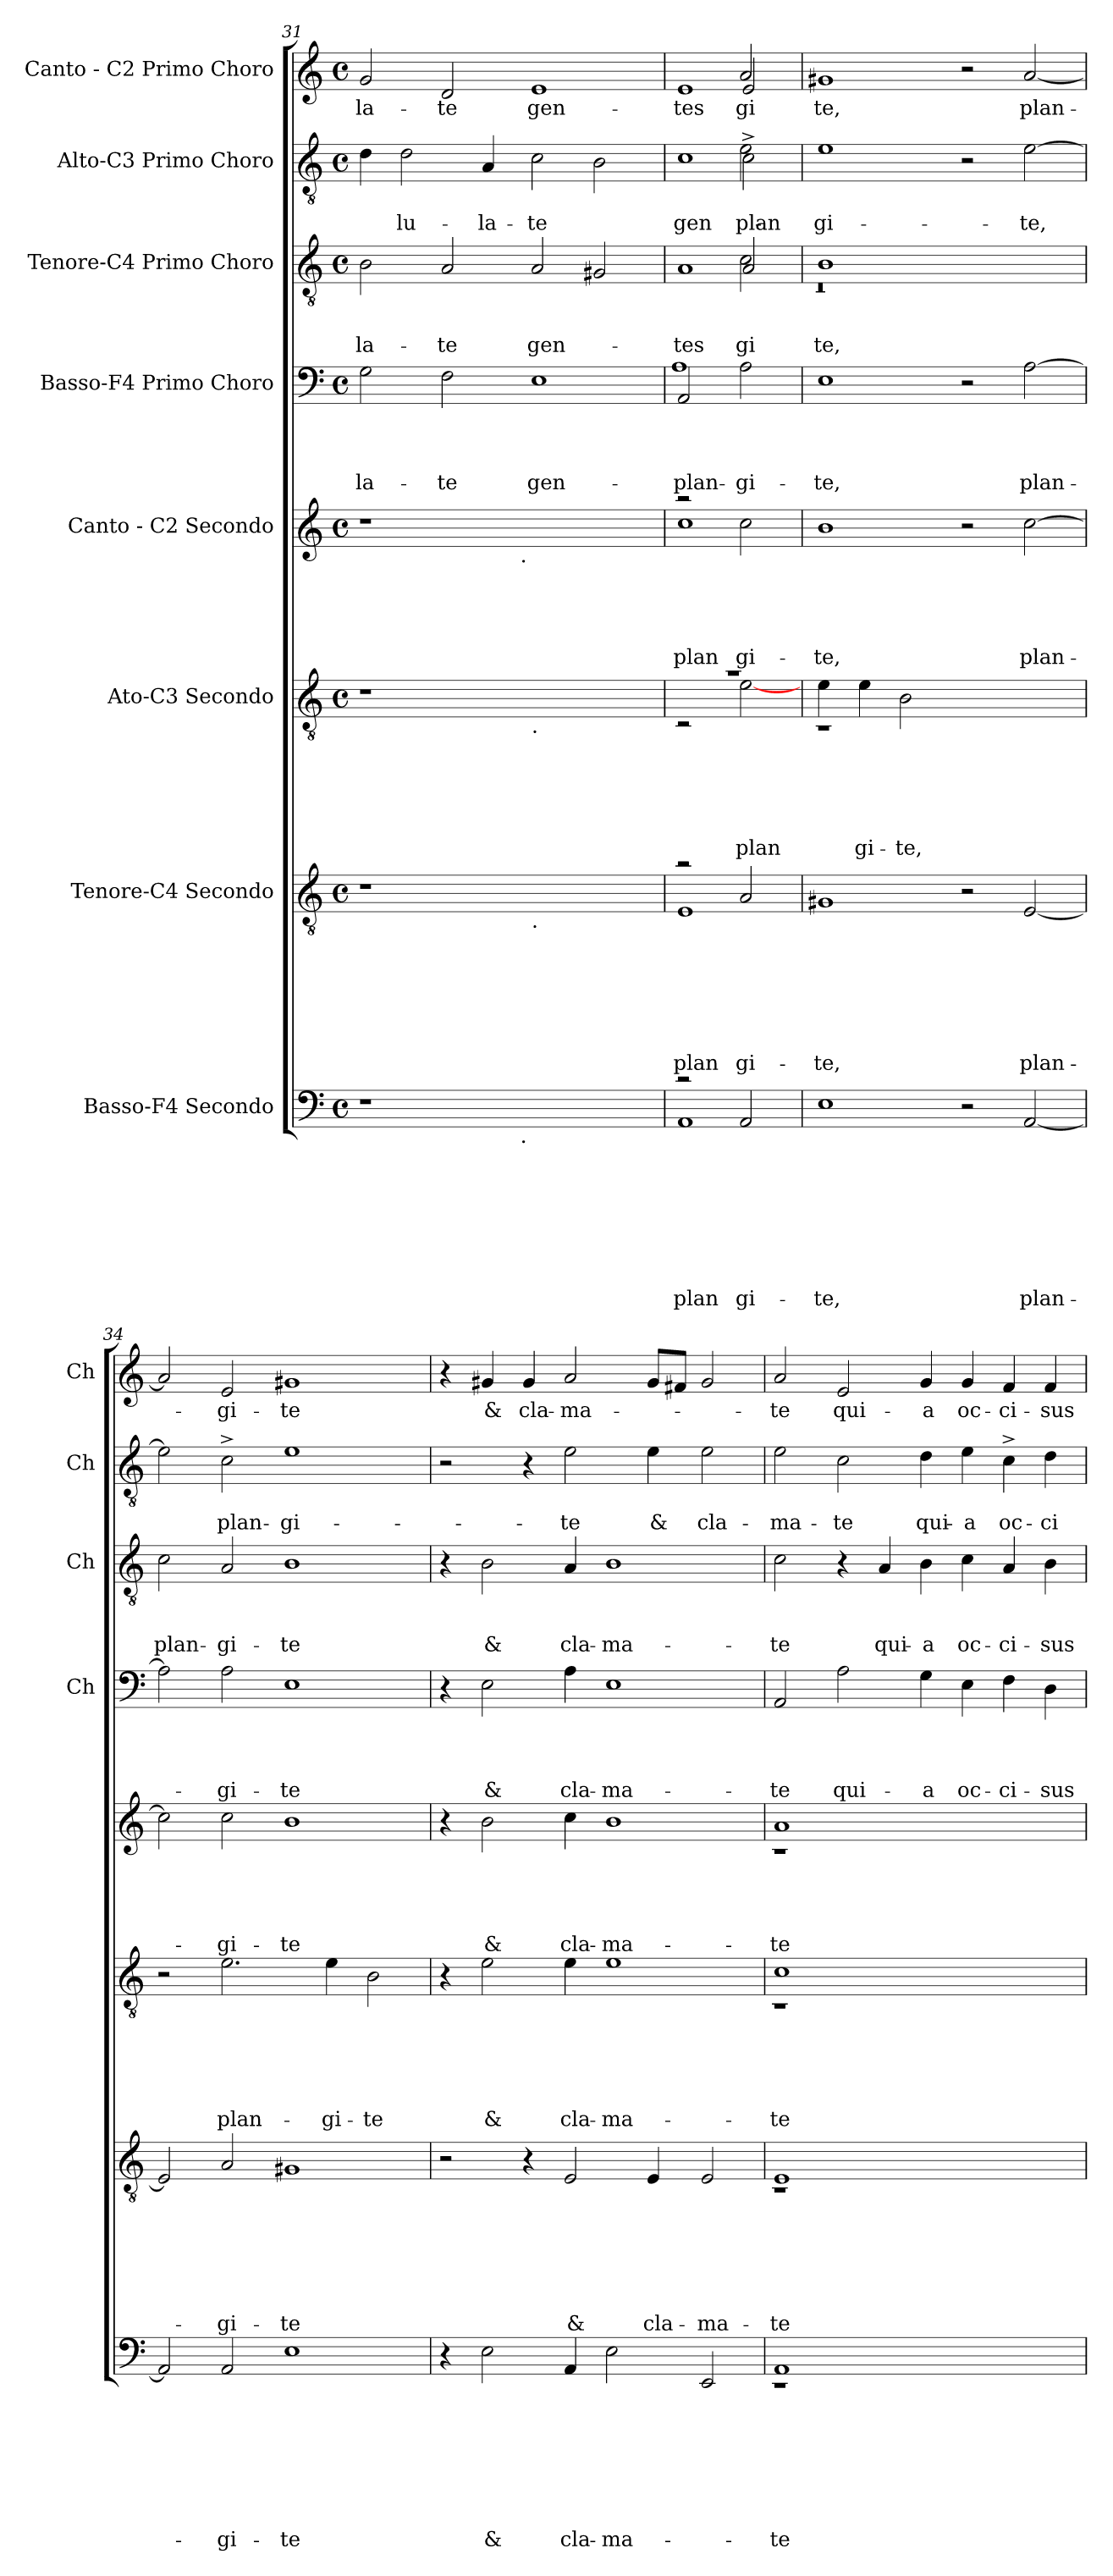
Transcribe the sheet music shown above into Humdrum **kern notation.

**kern	**text	**text	**text	**text	**text	**text	**text	**text	**kern	**text	**text	**text	**text	**text	**text	**text	**kern	**text	**text	**text	**text	**text	**text	**kern	**text	**text	**text	**text	**text	**kern	**text	**text	**text	**text	**kern	**text	**text	**text	**kern	**text	**text	**kern	**text
*part8	*part8	*part8	*part8	*part8	*part8	*part8	*part8	*part8	*part7	*part7	*part7	*part7	*part7	*part7	*part7	*part7	*part6	*part6	*part6	*part6	*part6	*part6	*part6	*part5	*part5	*part5	*part5	*part5	*part5	*part4	*part4	*part4	*part4	*part4	*part3	*part3	*part3	*part3	*part2	*part2	*part2	*part1	*part1
*staff8	*staff8	*staff8	*staff8	*staff8	*staff8	*staff8	*staff8	*staff8	*staff7	*staff7	*staff7	*staff7	*staff7	*staff7	*staff7	*staff7	*staff6	*staff6	*staff6	*staff6	*staff6	*staff6	*staff6	*staff5	*staff5	*staff5	*staff5	*staff5	*staff5	*staff4	*staff4	*staff4	*staff4	*staff4	*staff3	*staff3	*staff3	*staff3	*staff2	*staff2	*staff2	*staff1	*staff1
*I"Basso-F4 Secondo	*	*	*	*	*	*	*	*	*I"Tenore-C4 Secondo	*	*	*	*	*	*	*	*I"Ato-C3 Secondo	*	*	*	*	*	*	*I"Canto - C2 Secondo	*	*	*	*	*	*I"Basso-F4 Primo Choro	*	*	*	*	*I"Tenore-C4 Primo Choro	*	*	*	*I"Alto-C3 Primo Choro	*	*	*I"Canto - C2 Primo Choro	*
*	*	*	*	*	*	*	*	*	*	*	*	*	*	*	*	*	*	*	*	*	*	*	*	*	*	*	*	*	*	*I'Ch	*	*	*	*	*I'Ch	*	*	*	*I'Ch	*	*	*I'Ch	*
*clefF4	*	*	*	*	*	*	*	*	*clefGv2	*	*	*	*	*	*	*	*clefGv2	*	*	*	*	*	*	*clefG2	*	*	*	*	*	*clefF4	*	*	*	*	*clefGv2	*	*	*	*clefGv2	*	*	*clefG2	*
*k[]	*	*	*	*	*	*	*	*	*k[]	*	*	*	*	*	*	*	*k[]	*	*	*	*	*	*	*k[]	*	*	*	*	*	*k[]	*	*	*	*	*k[]	*	*	*	*k[]	*	*	*k[]	*
*C:	*	*	*	*	*	*	*	*	*C:	*	*	*	*	*	*	*	*C:	*	*	*	*	*	*	*C:	*	*	*	*	*	*C:	*	*	*	*	*C:	*	*	*	*C:	*	*	*C:	*
*M4/4	*	*	*	*	*	*	*	*	*M4/4	*	*	*	*	*	*	*	*M4/4	*	*	*	*	*	*	*M4/4	*	*	*	*	*	*M4/4	*	*	*	*	*M4/4	*	*	*	*M4/4	*	*	*M4/4	*
*met(c)	*	*	*	*	*	*	*	*	*met(c)	*	*	*	*	*	*	*	*met(c)	*	*	*	*	*	*	*met(c)	*	*	*	*	*	*met(c)	*	*	*	*	*met(c)	*	*	*	*met(c)	*	*	*met(c)	*
=31	=31	=31	=31	=31	=31	=31	=31	=31	=31	=31	=31	=31	=31	=31	=31	=31	=31	=31	=31	=31	=31	=31	=31	=31	=31	=31	=31	=31	=31	=31	=31	=31	=31	=31	=31	=31	=31	=31	=31	=31	=31	=31	=31
!	!	!	!	!	!	!	!	!	!	!	!	!	!	!	!	!	!	!	!	!	!	!	!	!	!	!	!	!	!	!	!	!	!	!LO:LY:b	!	!	!	!LO:LY:b	!	!	!	!	!LO:LY:b
*^	*	*	*	*	*	*	*	*	*	*	*	*	*	*	*	*	*	*	*	*	*	*	*	*^	*	*	*	*	*	*	*	*	*	*	*	*	*	*	*	*	*	*	*
1r	2ryy	.	.	.	.	.	.	.	.	1r	.	.	.	.	.	.	.	1r	.	.	.	.	.	.	1r	2ryy	.	.	.	.	.	2G\	.	.	.	-la-	2B\	.	.	-la-	4d\	.	.	2g/	-la-
!	!	!	!	!	!	!	!	!	!	!	!	!	!	!	!	!	!	!	!	!	!	!	!	!	!	!	!	!	!	!	!	!	!	!	!	!	!	!	!	!	!	!	!LO:LY:b	!	!
.	.	.	.	.	.	.	.	.	.	.	.	.	.	.	.	.	.	.	.	.	.	.	.	.	.	.	.	.	.	.	.	.	.	.	.	.	.	.	.	.	2d\	.	-lu-	.	.
!	!	!	!	!	!	!	!	!	!	!	!	!	!	!	!	!	!	!	!	!	!	!	!	!	!	!	!	!	!	!	!	!	!	!	!	!LO:LY:b	!	!	!	!LO:LY:b	!	!	!	!	!LO:LY:b
.	4...ryy	.	.	.	.	.	.	.	.	.	.	.	.	.	.	.	.	.	.	.	.	.	.	.	.	4...ryy	.	.	.	.	.	2F\	.	.	.	-te	2A/	.	.	-te	.	.	.	2d/	-te
!	!	!	!	!	!	!	!	!	!	!	!	!	!	!	!	!	!	!	!	!	!	!	!	!	!	!	!	!	!	!	!	!	!	!	!	!	!	!	!	!	!	!	!LO:LY:b	!	!
.	.	.	.	.	.	.	.	.	.	.	.	.	.	.	.	.	.	.	.	.	.	.	.	.	.	.	.	.	.	.	.	.	.	.	.	.	.	.	.	.	4A/	.	-la-	.	.
!	!	!	!	!	!	!	!	!	!	!	!	!	!	!	!	!	!	!	!	!	!	!	!	!	!	!LO:TX:b:t=.	!	!	!	!	!	!	!	!	!	!	!	!	!	!	!	!	!	!	!
!	!LO:TX:b:t=.	!	!	!	!	!	!	!	!	!	!	!	!	!	!	!	!	!	!	!	!	!	!	!	!	!	!	!	!	!	!	!	!	!	!	!	!	!	!	!	!	!	!	!	!
.	1ryy	.	.	.	.	.	.	.	.	.	.	.	.	.	.	.	.	.	.	.	.	.	.	.	.	1ryy	.	.	.	.	.	.	.	.	.	.	.	.	.	.	.	.	.	.	.
!	!	!	!	!	!	!	!	!	!	!	!	!	!	!	!	!	!	!LO:TX:b:t=.	!	!	!	!	!	!	!	!	!	!	!	!	!	!	!	!	!	!	!	!	!	!	!	!	!	!	!
!	!	!	!	!	!	!	!	!	!	!LO:TX:b:t=.	!	!	!	!	!	!	!	!	!	!	!	!	!	!	!	!	!	!	!	!	!	!	!	!	!	!	!	!	!	!	!	!	!	!	!
!	!	!	!	!	!	!	!	!	!	!	!	!	!	!	!	!	!	!	!	!	!	!	!	!	!	!	!	!	!	!	!	!	!	!	!	!LO:LY:b	!	!	!	!LO:LY:b	!	!	!LO:LY:b	!	!LO:LY:b
1ryy	.	.	.	.	.	.	.	.	.	1ryy	.	.	.	.	.	.	.	1ryy	.	.	.	.	.	.	1ryy	.	.	.	.	.	.	1E	.	.	.	gen-	2A/	.	.	gen-	2c\	.	-te	1e	gen-
.	.	.	.	.	.	.	.	.	.	.	.	.	.	.	.	.	.	.	.	.	.	.	.	.	.	.	.	.	.	.	.	.	.	.	.	.	2G#X/	.	.	.	2B\	.	.	.	.
.	32ryy	.	.	.	.	.	.	.	.	.	.	.	.	.	.	.	.	.	.	.	.	.	.	.	.	32ryy	.	.	.	.	.	.	.	.	.	.	.	.	.	.	.	.	.	.	.
!!LO:PB:g=z
=32	=32	=32	=32	=32	=32	=32	=32	=32	=32	=32	=32	=32	=32	=32	=32	=32	=32	=32	=32	=32	=32	=32	=32	=32	=32	=32	=32	=32	=32	=32	=32	=32	=32	=32	=32	=32	=32	=32	=32	=32	=32	=32	=32	=32	=32
!	!	!	!	!	!	!	!	!	!LO:LY:b	!	!	!	!	!	!	!	!LO:LY:b	!	!	!	!	!	!	!	!	!	!	!	!	!	!LO:LY:b	!	!	!	!	!LO:LY:b	!	!	!	!	!	!	!	!	!
*	*	*	*	*	*	*	*	*	*	*^	*	*	*	*	*	*	*	*^	*	*	*	*	*	*	*	*	*	*	*	*	*	*^	*	*	*	*	*	*	*	*	*	*	*	*	*
!	!	!	!	!	!	!	!	!	!	!	!	!	!	!	!	!	!	!	!	!	!	!	!	!	!	!	!	!	!	!	!	!	!	!	!	!	!	!	!LO:LY:b	!	!	!	!LO:LY:b	!	!	!LO:LY:b	!	!LO:LY:b
*	*	*	*	*	*	*	*	*	*	*	*	*	*	*	*	*	*	*	*	*	*	*	*	*	*	*	*	*	*	*	*	*	*	*	*	*	*	*	*	*^	*	*	*	*^	*	*	*^	*
*	*	*	*	*	*	*	*	*	*	*	*	*	*	*	*	*	*	*	*	*	*	*	*	*	*	*	*	*	*	*	*	*	*	*	*	*	*	*	*	*	*^	*	*	*	*	*^	*	*	*	*^	*
2rc	1AA	.	.	.	.	.	.	.	-plan-	2ra	1E	.	.	.	.	.	.	-plan-	1ra	2rC	.	.	.	.	.	.	2raa	1cc	.	.	.	.	-plan-	2AA/	1A	.	.	.	-plan-	1A	2ryy	2ryy	.	.	-tes	1c	2ryy	2ryy	.	gen-	1e	2ryy	2ryy	-tes
!	!	!	!	!	!	!	!	!	!LO:LY:b	!	!	!	!	!	!	!	!	!LO:LY:b	!	!	!	!	!	!	!	!LO:LY:b	!	!	!	!	!	!	!LO:LY:b	!	!	!	!	!	!LO:LY:b	!	!	!	!	!	!LO:LY:b	!	!	!	!	!	!	!	!	!
!	!	!	!	!	!	!	!	!	!	!	!	!	!	!	!	!	!	!	!	!	!	!	!	!	!	!	!	!	!	!	!	!	!	!	!	!	!	!	!	!	!	!	!	!	!LO:LY:b	!	!	!	!	!LO:LY:b	!	!	!	!
!	!	!	!	!	!	!	!	!	!	!	!	!	!	!	!	!	!	!	!	!	!	!	!	!	!	!	!	!	!	!	!	!	!	!	!	!	!	!	!	!	!	!	!	!	!	!	!	!	!	!LO:LY:b	!	!	!	!LO:LY:b
!	!	!	!	!	!	!	!	!	!	!	!	!	!	!	!	!	!	!	!	!	!	!	!	!	!	!	!	!	!	!	!	!	!	!	!	!	!	!	!	!	!	!	!	!	!	!	!	!	!	!	!	!	!	!LO:LY:b
2AA/	.	.	.	.	.	.	.	.	gi-	2A/	.	.	.	.	.	.	.	gi-	.	[>2e\	.	.	.	.	.	plan-	2cc\	.	.	.	.	.	gi-	2A\	.	.	.	.	gi-	.	2c\	2A/	.	.	-gi-	.	2e\	2c^>\	.	plan-	.	2a/	2e/	-gi-
*v	*v	*	*	*	*	*	*	*	*	*	*	*	*	*	*	*	*	*	*	*	*	*	*	*	*	*	*v	*v	*	*	*	*	*	*v	*v	*	*	*	*	*	*	*	*	*	*	*	*	*	*	*	*	*	*	*
*	*	*	*	*	*	*	*	*	*v	*v	*	*	*	*	*	*	*	*	*	*	*	*	*	*	*	*	*	*	*	*	*	*	*	*	*	*	*	*	*	*	*	*	*	*	*	*	*	*	*	*	*
=33	=33	=33	=33	=33	=33	=33	=33	=33	=33	=33	=33	=33	=33	=33	=33	=33	=33	=33	=33	=33	=33	=33	=33	=33	=33	=33	=33	=33	=33	=33	=33	=33	=33	=33	=33	=33	=33	=33	=33	=33	=33	=33	=33	=33	=33	=33	=33	=33	=33	=33
!	!	!	!	!	!	!	!	!LO:LY:b	!	!	!	!	!	!	!	!LO:LY:b	!	!LO:N:vis=1	!	!	!	!	!	!	!	!	!	!	!	!LO:LY:b	!	!	!	!	!LO:LY:b	!	!LO:N:vis=1	!	!	!	!LO:LY:b	!	!	!	!	!LO:LY:b	!	!	!	!LO:LY:b
*	*	*	*	*	*	*	*	*	*	*	*	*	*	*	*	*	*	*	*	*	*	*	*	*	*	*	*	*	*	*	*	*	*	*	*	*	*v	*v	*	*	*	*	*	*	*	*	*v	*v	*v	*
*	*	*	*	*	*	*	*	*	*	*	*	*	*	*	*	*	*	*	*	*	*	*	*	*	*	*	*	*	*	*	*	*	*	*	*	*	*	*	*	*	*v	*v	*v	*	*	*	*
1E	.	.	.	.	.	.	.	-te,	1G#X	.	.	.	.	.	.	-te,	4e\	0rC	.	.	.	.	.	.	1b	.	.	.	.	-te,	1E	.	.	.	-te,	1B	0rC	.	.	-te,	1e	.	-gi-	1g#X	-te,
!	!	!	!	!	!	!	!	!	!	!	!	!	!	!	!	!	!	!	!	!	!	!	!	!LO:LY:b	!	!	!	!	!	!	!	!	!	!	!	!	!	!	!	!	!	!	!	!	!
.	.	.	.	.	.	.	.	.	.	.	.	.	.	.	.	.	4e\	.	.	.	.	.	.	-gi-	.	.	.	.	.	.	.	.	.	.	.	.	.	.	.	.	.	.	.	.	.
!	!	!	!	!	!	!	!	!	!	!	!	!	!	!	!	!	!	!	!	!	!	!	!	!LO:LY:b	!	!	!	!	!	!	!	!	!	!	!	!	!	!	!	!	!	!	!	!	!
.	.	.	.	.	.	.	.	.	.	.	.	.	.	.	.	.	2B\	.	.	.	.	.	.	-te,	.	.	.	.	.	.	.	.	.	.	.	.	.	.	.	.	.	.	.	.	.
2r	.	.	.	.	.	.	.	.	2r	.	.	.	.	.	.	.	1ryy	.	.	.	.	.	.	.	2r	.	.	.	.	.	2r	.	.	.	.	1ryy	.	.	.	.	2r	.	.	2r	.
!	!	!	!	!	!	!	!	!LO:LY:b	!	!	!	!	!	!	!	!LO:LY:b	!	!	!	!	!	!	!	!	!	!	!	!	!	!LO:LY:b	!	!	!	!	!LO:LY:b	!	!	!	!	!	!	!	!LO:LY:b	!	!LO:LY:b
[<2AA/	.	.	.	.	.	.	.	plan-	[<2E/	.	.	.	.	.	.	plan-	.	.	.	.	.	.	.	.	[>2cc\	.	.	.	.	plan-	[>2A\	.	.	.	plan-	.	.	.	.	.	[>2e\	.	-te,	[<2a/	plan-
*	*	*	*	*	*	*	*	*	*	*	*	*	*	*	*	*	*v	*v	*	*	*	*	*	*	*	*	*	*	*	*	*	*	*	*	*	*v	*v	*	*	*	*	*	*	*	*
=34	=34	=34	=34	=34	=34	=34	=34	=34	=34	=34	=34	=34	=34	=34	=34	=34	=34	=34	=34	=34	=34	=34	=34	=34	=34	=34	=34	=34	=34	=34	=34	=34	=34	=34	=34	=34	=34	=34	=34	=34	=34	=34	=34
!	!	!	!	!	!	!	!	!	!	!	!	!	!	!	!	!	!	!	!	!	!	!	!	!	!	!	!	!	!	!	!	!	!	!	!	!	!	!LO:LY:b	!	!	!	!	!
2AA/]	.	.	.	.	.	.	.	.	2E/]	.	.	.	.	.	.	.	2r	.	.	.	.	.	.	2cc\]	.	.	.	.	.	2A\]	.	.	.	.	2c\	.	.	plan-	2e\]	.	.	2a/]	.
!	!	!	!	!	!	!	!	!LO:LY:b	!	!	!	!	!	!	!	!LO:LY:b	!	!	!	!	!	!	!LO:LY:b	!	!	!	!	!	!LO:LY:b	!	!	!	!	!LO:LY:b	!	!	!	!LO:LY:b	!	!	!LO:LY:b	!	!LO:LY:b
2AA/	.	.	.	.	.	.	.	-gi-	2A/	.	.	.	.	.	.	-gi-	2.e\	.	.	.	.	.	plan-	2cc\	.	.	.	.	-gi-	2A\	.	.	.	-gi-	2A/	.	.	-gi-	2c^>\	.	plan-	2e/	-gi-
!	!	!	!	!	!	!	!	!LO:LY:b	!	!	!	!	!	!	!	!LO:LY:b	!	!	!	!	!	!	!	!	!	!	!	!	!LO:LY:b	!	!	!	!	!LO:LY:b	!	!	!	!LO:LY:b	!	!	!LO:LY:b	!	!LO:LY:b
1E	.	.	.	.	.	.	.	-te	1G#X	.	.	.	.	.	.	-te	.	.	.	.	.	.	.	1b	.	.	.	.	-te	1E	.	.	.	-te	1B	.	.	-te	1e	.	-gi-	1g#X	-te
!	!	!	!	!	!	!	!	!	!	!	!	!	!	!	!	!	!	!	!	!	!	!	!LO:LY:b	!	!	!	!	!	!	!	!	!	!	!	!	!	!	!	!	!	!	!	!
.	.	.	.	.	.	.	.	.	.	.	.	.	.	.	.	.	4e\	.	.	.	.	.	-gi-	.	.	.	.	.	.	.	.	.	.	.	.	.	.	.	.	.	.	.	.
!	!	!	!	!	!	!	!	!	!	!	!	!	!	!	!	!	!	!	!	!	!	!	!LO:LY:b	!	!	!	!	!	!	!	!	!	!	!	!	!	!	!	!	!	!	!	!
.	.	.	.	.	.	.	.	.	.	.	.	.	.	.	.	.	2B\	.	.	.	.	.	-te	.	.	.	.	.	.	.	.	.	.	.	.	.	.	.	.	.	.	.	.
=35	=35	=35	=35	=35	=35	=35	=35	=35	=35	=35	=35	=35	=35	=35	=35	=35	=35	=35	=35	=35	=35	=35	=35	=35	=35	=35	=35	=35	=35	=35	=35	=35	=35	=35	=35	=35	=35	=35	=35	=35	=35	=35	=35
4r	.	.	.	.	.	.	.	.	2r	.	.	.	.	.	.	.	4r	.	.	.	.	.	.	4r	.	.	.	.	.	4r	.	.	.	.	4r	.	.	.	2r	.	.	4r	.
!	!	!	!	!	!	!	!	!LO:LY:b	!	!	!	!	!	!	!	!	!	!	!	!	!	!	!LO:LY:b	!	!	!	!	!	!LO:LY:b	!	!	!	!	!LO:LY:b	!	!	!	!LO:LY:b	!	!	!	!	!LO:LY:b
2E\	.	.	.	.	.	.	.	&	.	.	.	.	.	.	.	.	2e\	.	.	.	.	.	&	2b\	.	.	.	.	&	2E\	.	.	.	&	2B\	.	.	&	.	.	.	4g#X/	&
!	!	!	!	!	!	!	!	!	!	!	!	!	!	!	!	!	!	!	!	!	!	!	!	!	!	!	!	!	!	!	!	!	!	!	!	!	!	!	!	!	!	!	!LO:LY:b
.	.	.	.	.	.	.	.	.	4r	.	.	.	.	.	.	.	.	.	.	.	.	.	.	.	.	.	.	.	.	.	.	.	.	.	.	.	.	.	4r	.	.	4g#/	cla-
!	!	!	!	!	!	!	!	!LO:LY:b	!	!	!	!	!	!	!	!LO:LY:b	!	!	!	!	!	!	!LO:LY:b	!	!	!	!	!	!LO:LY:b	!	!	!	!	!LO:LY:b	!	!	!	!LO:LY:b	!	!	!LO:LY:b	!	!LO:LY:b:rj
4AA/	.	.	.	.	.	.	.	cla-	2E/	.	.	.	.	.	.	&	4e\	.	.	.	.	.	cla-	4cc\	.	.	.	.	cla-	4A\	.	.	.	cla-	4A/	.	.	cla-	2e\	.	-te	2a/	-ma-
!	!	!	!	!	!	!	!	!LO:LY:b:rj	!	!	!	!	!	!	!	!	!	!	!	!	!	!	!LO:LY:b:rj	!	!	!	!	!	!LO:LY:b:rj	!	!	!	!	!LO:LY:b:rj	!	!	!	!LO:LY:b:rj	!	!	!	!	!
2E\	.	.	.	.	.	.	.	-ma-	.	.	.	.	.	.	.	.	1e	.	.	.	.	.	-ma-	1b	.	.	.	.	-ma-	1E	.	.	.	-ma-	1B	.	.	-ma-	.	.	.	.	.
!	!	!	!	!	!	!	!	!	!	!	!	!	!	!	!	!LO:LY:b	!	!	!	!	!	!	!	!	!	!	!	!	!	!	!	!	!	!	!	!	!	!	!	!	!LO:LY:b	!	!
.	.	.	.	.	.	.	.	.	4E/	.	.	.	.	.	.	cla-	.	.	.	.	.	.	.	.	.	.	.	.	.	.	.	.	.	.	.	.	.	.	4e\	.	&	8g#/L	.
.	.	.	.	.	.	.	.	.	.	.	.	.	.	.	.	.	.	.	.	.	.	.	.	.	.	.	.	.	.	.	.	.	.	.	.	.	.	.	.	.	.	8f#X/J	.
!	!	!	!	!	!	!	!	!	!	!	!	!	!	!	!	!LO:LY:b	!	!	!	!	!	!	!	!	!	!	!	!	!	!	!	!	!	!	!	!	!	!	!	!	!LO:LY:b	!	!
2EE/	.	.	.	.	.	.	.	.	2E/	.	.	.	.	.	.	-ma-	.	.	.	.	.	.	.	.	.	.	.	.	.	.	.	.	.	.	.	.	.	.	2e\	.	cla-	2g#/	.
=36	=36	=36	=36	=36	=36	=36	=36	=36	=36	=36	=36	=36	=36	=36	=36	=36	=36	=36	=36	=36	=36	=36	=36	=36	=36	=36	=36	=36	=36	=36	=36	=36	=36	=36	=36	=36	=36	=36	=36	=36	=36	=36	=36
*^	*	*	*	*	*	*	*	*	*^	*	*	*	*	*	*	*	*^	*	*	*	*	*	*	*^	*	*	*	*	*	*	*	*	*	*	*	*	*	*	*	*	*	*	*
!	!LO:N:vis=1	!	!	!	!	!	!	!	!LO:LY:b	!	!LO:N:vis=1	!	!	!	!	!	!	!LO:LY:b	!	!LO:N:vis=1	!	!	!	!	!	!LO:LY:b	!	!LO:N:vis=1	!	!	!	!	!LO:LY:b	!	!	!	!	!LO:LY:b	!	!	!	!LO:LY:b	!	!	!LO:LY:b	!	!LO:LY:b
1AA	0rEE	.	.	.	.	.	.	.	-te	1E	0rC	.	.	.	.	.	.	-te	1c	0rC	.	.	.	.	.	-te	1a	0rc	.	.	.	.	-te	2AA/	.	.	.	-te	2c\	.	.	-te	2e\	.	-ma-	2a/	-te
!	!	!	!	!	!	!	!	!	!	!	!	!	!	!	!	!	!	!	!	!	!	!	!	!	!	!	!	!	!	!	!	!	!	!	!	!	!	!LO:LY:b	!	!	!	!	!	!	!LO:LY:b	!	!LO:LY:b
.	.	.	.	.	.	.	.	.	.	.	.	.	.	.	.	.	.	.	.	.	.	.	.	.	.	.	.	.	.	.	.	.	.	2A\	.	.	.	qui-	4r	.	.	.	2c\	.	-te	2e/	qui-
!	!	!	!	!	!	!	!	!	!	!	!	!	!	!	!	!	!	!	!	!	!	!	!	!	!	!	!	!	!	!	!	!	!	!	!	!	!	!	!	!	!	!LO:LY:b	!	!	!	!	!
.	.	.	.	.	.	.	.	.	.	.	.	.	.	.	.	.	.	.	.	.	.	.	.	.	.	.	.	.	.	.	.	.	.	.	.	.	.	.	4A/	.	.	qui-	.	.	.	.	.
!	!	!	!	!	!	!	!	!	!	!	!	!	!	!	!	!	!	!	!	!	!	!	!	!	!	!	!	!	!	!	!	!	!	!	!	!	!	!LO:LY:b	!	!	!	!LO:LY:b	!	!	!LO:LY:b	!	!LO:LY:b
1ryy	.	.	.	.	.	.	.	.	.	1ryy	.	.	.	.	.	.	.	.	1ryy	.	.	.	.	.	.	.	1ryy	.	.	.	.	.	.	4G\	.	.	.	-a	4B\	.	.	-a	4d\	.	qui-	4g/	-a
!	!	!	!	!	!	!	!	!	!	!	!	!	!	!	!	!	!	!	!	!	!	!	!	!	!	!	!	!	!	!	!	!	!	!	!	!	!	!LO:LY:b	!	!	!	!LO:LY:b	!	!	!LO:LY:b	!	!LO:LY:b
.	.	.	.	.	.	.	.	.	.	.	.	.	.	.	.	.	.	.	.	.	.	.	.	.	.	.	.	.	.	.	.	.	.	4E\	.	.	.	oc-	4c\	.	.	oc-	4e\	.	-a	4g/	oc-
!	!	!	!	!	!	!	!	!	!	!	!	!	!	!	!	!	!	!	!	!	!	!	!	!	!	!	!	!	!	!	!	!	!	!	!	!	!	!LO:LY:b	!	!	!	!LO:LY:b	!	!	!LO:LY:b	!	!LO:LY:b
.	.	.	.	.	.	.	.	.	.	.	.	.	.	.	.	.	.	.	.	.	.	.	.	.	.	.	.	.	.	.	.	.	.	4F\	.	.	.	-ci-	4A/	.	.	-ci-	4c^>\	.	oc-	4f/	-ci-
!	!	!	!	!	!	!	!	!	!	!	!	!	!	!	!	!	!	!	!	!	!	!	!	!	!	!	!	!	!	!	!	!	!	!	!	!	!	!LO:LY:b:rj	!	!	!	!LO:LY:b:rj	!	!	!LO:LY:b:rj	!	!LO:LY:b:rj
.	.	.	.	.	.	.	.	.	.	.	.	.	.	.	.	.	.	.	.	.	.	.	.	.	.	.	.	.	.	.	.	.	.	4D\	.	.	.	-sus	4B\	.	.	-sus	4d\	.	-ci-	4f/	-sus
*v	*v	*	*	*	*	*	*	*	*	*	*	*	*	*	*	*	*	*	*v	*v	*	*	*	*	*	*	*v	*v	*	*	*	*	*	*	*	*	*	*	*	*	*	*	*	*	*	*	*
*	*	*	*	*	*	*	*	*	*v	*v	*	*	*	*	*	*	*	*	*	*	*	*	*	*	*	*	*	*	*	*	*	*	*	*	*	*	*	*	*	*	*	*	*	*
=	=	=	=	=	=	=	=	=	=	=	=	=	=	=	=	=	=	=	=	=	=	=	=	=	=	=	=	=	=	=	=	=	=	=	=	=	=	=	=	=	=	=	=
*-	*-	*-	*-	*-	*-	*-	*-	*-	*-	*-	*-	*-	*-	*-	*-	*-	*-	*-	*-	*-	*-	*-	*-	*-	*-	*-	*-	*-	*-	*-	*-	*-	*-	*-	*-	*-	*-	*-	*-	*-	*-	*-	*-
